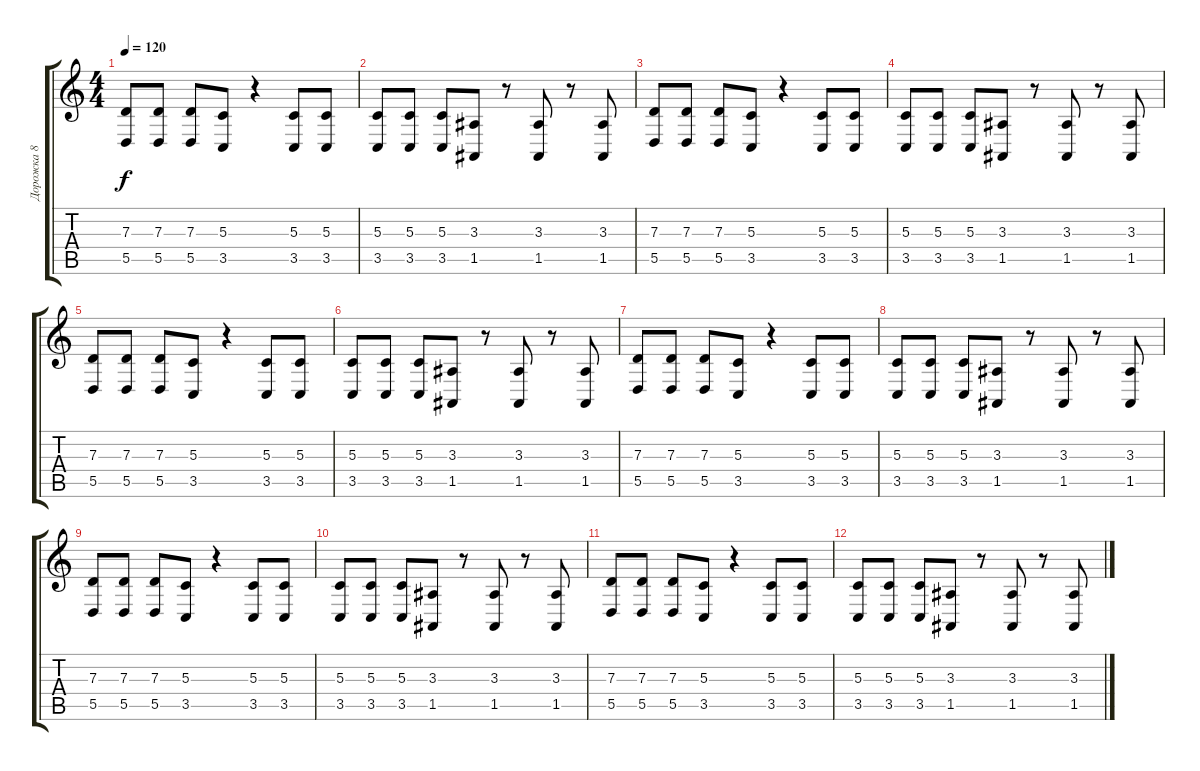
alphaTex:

\track ("Дорожка 8" "Дорожка 8") {instrument pizzicatostrings}
\staff {score tabs}
\tuning (E4 B3 G3 D3 A2 D2) {hide}
\ts (4 4)
\tempo 120
\clef g2
\ks c
(7.3 5.5).8{dy f} (7.3 5.5).8 (7.3 5.5).8 (5.3 3.5).8 r.4 (5.3 3.5).8 (5.3 3.5).8 |
(5.3 3.5).8 (5.3 3.5).8 (5.3 3.5).8 (3.3 1.5).8 r.8 (3.3 1.5).8 r.8 (3.3 1.5).8 |
(7.3 5.5).8 (7.3 5.5).8 (7.3 5.5).8 (5.3 3.5).8 r.4 (5.3 3.5).8 (5.3 3.5).8 |
(5.3 3.5).8 (5.3 3.5).8 (5.3 3.5).8 (3.3 1.5).8 r.8 (3.3 1.5).8 r.8 (3.3 1.5).8 |
(7.3 5.5).8 (7.3 5.5).8 (7.3 5.5).8 (5.3 3.5).8 r.4 (5.3 3.5).8 (5.3 3.5).8 |
(5.3 3.5).8 (5.3 3.5).8 (5.3 3.5).8 (3.3 1.5).8 r.8 (3.3 1.5).8 r.8 (3.3 1.5).8 |
(7.3 5.5).8 (7.3 5.5).8 (7.3 5.5).8 (5.3 3.5).8 r.4 (5.3 3.5).8 (5.3 3.5).8 |
(5.3 3.5).8 (5.3 3.5).8 (5.3 3.5).8 (3.3 1.5).8 r.8 (3.3 1.5).8 r.8 (3.3 1.5).8 |
(7.3 5.5).8 (7.3 5.5).8 (7.3 5.5).8 (5.3 3.5).8 r.4 (5.3 3.5).8 (5.3 3.5).8 |
(5.3 3.5).8 (5.3 3.5).8 (5.3 3.5).8 (3.3 1.5).8 r.8 (3.3 1.5).8 r.8 (3.3 1.5).8 |
(7.3 5.5).8 (7.3 5.5).8 (7.3 5.5).8 (5.3 3.5).8 r.4 (5.3 3.5).8 (5.3 3.5).8 |
(5.3 3.5).8 (5.3 3.5).8 (5.3 3.5).8 (3.3 1.5).8 r.8 (3.3 1.5).8 r.8 (3.3 1.5).8
